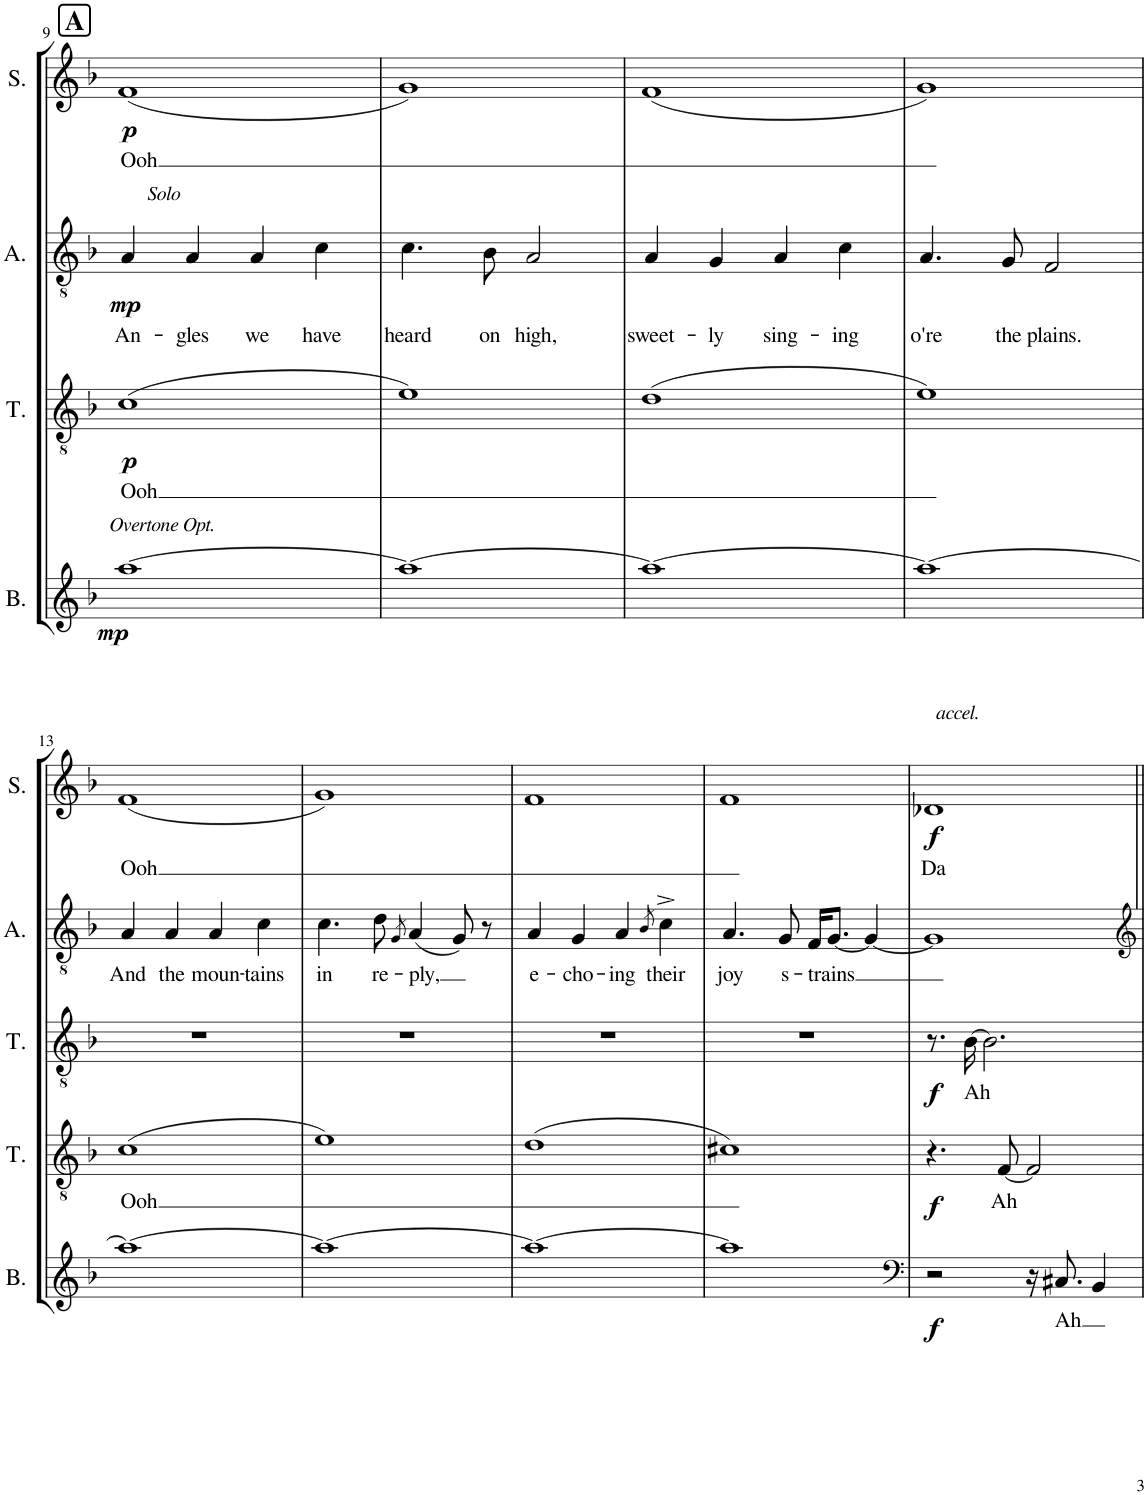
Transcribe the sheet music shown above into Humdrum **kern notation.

**kern	**kern	**text	**dynam	**kern	**text	**dynam	**kern	**text	**dynam	**kern	**text	**dynam	**kern	**text	**dynam
*part6	*part5	*part5	*part5	*part4	*part4	*part4	*part3	*part3	*part3	*part2	*part2	*part2	*part1	*part1	*part1
*staff6	*staff5	*staff5	*staff5	*staff4	*staff4	*staff4	*staff3	*staff3	*staff3	*staff2	*staff2	*staff2	*staff1	*staff1	*staff1
*I"Tubular Bells	*I"Bass	*	*	*I"Tenor	*	*	*I"Tenor	*	*	*I"Alto	*	*	*I"Soprano	*	*
*I'Tu. Be.	*I'B.	*	*	*I'T.	*	*	*I'T.	*	*	*I'A.	*	*	*I'S.	*	*
!!LO:PB:g=z
*clefG2	*clefG2	*	*	*clefGv2	*	*	*clefGv2	*	*	*clefGv2	*	*	*clefG2	*	*
*k[b-]	*k[b-]	*	*	*k[b-]	*	*	*k[b-]	*	*	*k[b-]	*	*	*k[b-]	*	*
*M4/4	*M4/4	*	*	*M4/4	*	*	*M4/4	*	*	*M4/4	*	*	*M4/4	*	*
!!LO:REH:place=s1:a:B:cj:fs=14:t=A
=9	=9	=9	=9	=9	=9	=9	=9	=9	=9	=9	=9	=9	=9	=9	=9
!	!	!	!	!	!	!	!	!	!	!LO:TX:a:i:t=Solo	!	!	!	!	!
!	!LO:TX:a:i:t=Overtone Opt.	!	!	!	!	!	!	!	!	!	!	!	!	!	!
!LO:TX:a:i:t=Overtone Opt.	!	!	!	!	!	!	!	!	!	!	!	!	!	!	!
!	!	!	!LO:DY:b	!	!LO:LY:b	!LO:DY:b	!	!	!	!	!LO:LY:b	!LO:DY:b	!	!LO:LY:b	!LO:DY:b
*tremolo	*	*	*	*	*	*	*	*	*	*	*	*	*	*	*
[32gg [32aaLLL	[1aa	.	mp	(1c	Ooh	p	1r	.	.	4A/	An-	mp	(1f	Ooh	p
32gg 32aa	.	.	.	.	.	.	.	.	.	.	.	.	.	.	.
32gg 32aa	.	.	.	.	.	.	.	.	.	.	.	.	.	.	.
32gg 32aa	.	.	.	.	.	.	.	.	.	.	.	.	.	.	.
32gg 32aa	.	.	.	.	.	.	.	.	.	.	.	.	.	.	.
32gg 32aa	.	.	.	.	.	.	.	.	.	.	.	.	.	.	.
32gg 32aa	.	.	.	.	.	.	.	.	.	.	.	.	.	.	.
32gg 32aa	.	.	.	.	.	.	.	.	.	.	.	.	.	.	.
!	!	!	!	!	!	!	!	!	!	!	!LO:LY:b	!	!	!	!
32gg 32aa	.	.	.	.	.	.	.	.	.	4A/	-gles	.	.	.	.
32gg 32aa	.	.	.	.	.	.	.	.	.	.	.	.	.	.	.
32gg 32aa	.	.	.	.	.	.	.	.	.	.	.	.	.	.	.
32gg 32aa	.	.	.	.	.	.	.	.	.	.	.	.	.	.	.
32gg 32aa	.	.	.	.	.	.	.	.	.	.	.	.	.	.	.
32gg 32aa	.	.	.	.	.	.	.	.	.	.	.	.	.	.	.
32gg 32aa	.	.	.	.	.	.	.	.	.	.	.	.	.	.	.
32gg 32aa	.	.	.	.	.	.	.	.	.	.	.	.	.	.	.
!	!	!	!	!	!	!	!	!	!	!	!LO:LY:b	!	!	!	!
32gg 32aa	.	.	.	.	.	.	.	.	.	4A/	we	.	.	.	.
32gg 32aa	.	.	.	.	.	.	.	.	.	.	.	.	.	.	.
32gg 32aa	.	.	.	.	.	.	.	.	.	.	.	.	.	.	.
32gg 32aa	.	.	.	.	.	.	.	.	.	.	.	.	.	.	.
32gg 32aa	.	.	.	.	.	.	.	.	.	.	.	.	.	.	.
32gg 32aa	.	.	.	.	.	.	.	.	.	.	.	.	.	.	.
32gg 32aa	.	.	.	.	.	.	.	.	.	.	.	.	.	.	.
32gg 32aa	.	.	.	.	.	.	.	.	.	.	.	.	.	.	.
!	!	!	!	!	!	!	!	!	!	!	!LO:LY:b	!	!	!	!
32gg 32aa	.	.	.	.	.	.	.	.	.	4c\	have	.	.	.	.
32gg 32aa	.	.	.	.	.	.	.	.	.	.	.	.	.	.	.
32gg 32aa	.	.	.	.	.	.	.	.	.	.	.	.	.	.	.
32gg 32aa	.	.	.	.	.	.	.	.	.	.	.	.	.	.	.
32gg 32aa	.	.	.	.	.	.	.	.	.	.	.	.	.	.	.
32gg 32aa	.	.	.	.	.	.	.	.	.	.	.	.	.	.	.
32gg 32aa	.	.	.	.	.	.	.	.	.	.	.	.	.	.	.
32gg 32aaJJJ	.	.	.	.	.	.	.	.	.	.	.	.	.	.	.
=10	=10	=10	=10	=10	=10	=10	=10	=10	=10	=10	=10	=10	=10	=10	=10
!	!	!	!	!	!	!	!	!	!	!	!LO:LY:b	!	!	!	!
32gg 32aaLLL	1aa_	.	.	1e)	.	.	1r	.	.	4.c\	heard	.	1g)	.	.
32gg 32aa	.	.	.	.	.	.	.	.	.	.	.	.	.	.	.
32gg 32aa	.	.	.	.	.	.	.	.	.	.	.	.	.	.	.
32gg 32aa	.	.	.	.	.	.	.	.	.	.	.	.	.	.	.
32gg 32aa	.	.	.	.	.	.	.	.	.	.	.	.	.	.	.
32gg 32aa	.	.	.	.	.	.	.	.	.	.	.	.	.	.	.
32gg 32aa	.	.	.	.	.	.	.	.	.	.	.	.	.	.	.
32gg 32aa	.	.	.	.	.	.	.	.	.	.	.	.	.	.	.
32gg 32aa	.	.	.	.	.	.	.	.	.	.	.	.	.	.	.
32gg 32aa	.	.	.	.	.	.	.	.	.	.	.	.	.	.	.
32gg 32aa	.	.	.	.	.	.	.	.	.	.	.	.	.	.	.
32gg 32aa	.	.	.	.	.	.	.	.	.	.	.	.	.	.	.
!	!	!	!	!	!	!	!	!	!	!	!LO:LY:b	!	!	!	!
32gg 32aa	.	.	.	.	.	.	.	.	.	8B-\	on	.	.	.	.
32gg 32aa	.	.	.	.	.	.	.	.	.	.	.	.	.	.	.
32gg 32aa	.	.	.	.	.	.	.	.	.	.	.	.	.	.	.
32gg 32aa	.	.	.	.	.	.	.	.	.	.	.	.	.	.	.
!	!	!	!	!	!	!	!	!	!	!	!LO:LY:b	!	!	!	!
32gg 32aa	.	.	.	.	.	.	.	.	.	2A/	high,	.	.	.	.
32gg 32aa	.	.	.	.	.	.	.	.	.	.	.	.	.	.	.
32gg 32aa	.	.	.	.	.	.	.	.	.	.	.	.	.	.	.
32gg 32aa	.	.	.	.	.	.	.	.	.	.	.	.	.	.	.
32gg 32aa	.	.	.	.	.	.	.	.	.	.	.	.	.	.	.
32gg 32aa	.	.	.	.	.	.	.	.	.	.	.	.	.	.	.
32gg 32aa	.	.	.	.	.	.	.	.	.	.	.	.	.	.	.
32gg 32aa	.	.	.	.	.	.	.	.	.	.	.	.	.	.	.
32gg 32aa	.	.	.	.	.	.	.	.	.	.	.	.	.	.	.
32gg 32aa	.	.	.	.	.	.	.	.	.	.	.	.	.	.	.
32gg 32aa	.	.	.	.	.	.	.	.	.	.	.	.	.	.	.
32gg 32aa	.	.	.	.	.	.	.	.	.	.	.	.	.	.	.
32gg 32aa	.	.	.	.	.	.	.	.	.	.	.	.	.	.	.
32gg 32aa	.	.	.	.	.	.	.	.	.	.	.	.	.	.	.
32gg 32aa	.	.	.	.	.	.	.	.	.	.	.	.	.	.	.
32gg 32aaJJJ	.	.	.	.	.	.	.	.	.	.	.	.	.	.	.
=11	=11	=11	=11	=11	=11	=11	=11	=11	=11	=11	=11	=11	=11	=11	=11
!	!	!	!	!	!	!	!	!	!	!	!LO:LY:b	!	!	!	!
32gg 32aaLLL	1aa_	.	.	(1d	.	.	1r	.	.	4A/	sweet-	.	(1f	.	.
32gg 32aa	.	.	.	.	.	.	.	.	.	.	.	.	.	.	.
32gg 32aa	.	.	.	.	.	.	.	.	.	.	.	.	.	.	.
32gg 32aa	.	.	.	.	.	.	.	.	.	.	.	.	.	.	.
32gg 32aa	.	.	.	.	.	.	.	.	.	.	.	.	.	.	.
32gg 32aa	.	.	.	.	.	.	.	.	.	.	.	.	.	.	.
32gg 32aa	.	.	.	.	.	.	.	.	.	.	.	.	.	.	.
32gg 32aa	.	.	.	.	.	.	.	.	.	.	.	.	.	.	.
!	!	!	!	!	!	!	!	!	!	!	!LO:LY:b	!	!	!	!
32gg 32aa	.	.	.	.	.	.	.	.	.	4G/	-ly	.	.	.	.
32gg 32aa	.	.	.	.	.	.	.	.	.	.	.	.	.	.	.
32gg 32aa	.	.	.	.	.	.	.	.	.	.	.	.	.	.	.
32gg 32aa	.	.	.	.	.	.	.	.	.	.	.	.	.	.	.
32gg 32aa	.	.	.	.	.	.	.	.	.	.	.	.	.	.	.
32gg 32aa	.	.	.	.	.	.	.	.	.	.	.	.	.	.	.
32gg 32aa	.	.	.	.	.	.	.	.	.	.	.	.	.	.	.
32gg 32aa	.	.	.	.	.	.	.	.	.	.	.	.	.	.	.
!	!	!	!	!	!	!	!	!	!	!	!LO:LY:b	!	!	!	!
32gg 32aa	.	.	.	.	.	.	.	.	.	4A/	sing-	.	.	.	.
32gg 32aa	.	.	.	.	.	.	.	.	.	.	.	.	.	.	.
32gg 32aa	.	.	.	.	.	.	.	.	.	.	.	.	.	.	.
32gg 32aa	.	.	.	.	.	.	.	.	.	.	.	.	.	.	.
32gg 32aa	.	.	.	.	.	.	.	.	.	.	.	.	.	.	.
32gg 32aa	.	.	.	.	.	.	.	.	.	.	.	.	.	.	.
32gg 32aa	.	.	.	.	.	.	.	.	.	.	.	.	.	.	.
32gg 32aa	.	.	.	.	.	.	.	.	.	.	.	.	.	.	.
!	!	!	!	!	!	!	!	!	!	!	!LO:LY:b	!	!	!	!
32gg 32aa	.	.	.	.	.	.	.	.	.	4c\	-ing	.	.	.	.
32gg 32aa	.	.	.	.	.	.	.	.	.	.	.	.	.	.	.
32gg 32aa	.	.	.	.	.	.	.	.	.	.	.	.	.	.	.
32gg 32aa	.	.	.	.	.	.	.	.	.	.	.	.	.	.	.
32gg 32aa	.	.	.	.	.	.	.	.	.	.	.	.	.	.	.
32gg 32aa	.	.	.	.	.	.	.	.	.	.	.	.	.	.	.
32gg 32aa	.	.	.	.	.	.	.	.	.	.	.	.	.	.	.
32gg 32aaJJJ	.	.	.	.	.	.	.	.	.	.	.	.	.	.	.
=12	=12	=12	=12	=12	=12	=12	=12	=12	=12	=12	=12	=12	=12	=12	=12
!	!	!	!	!	!	!	!	!	!	!	!LO:LY:b	!	!	!	!
32gg 32aaLLL	1aa_	.	.	1e)	.	.	1r	.	.	4.A/	o're	.	1g)	.	.
32gg 32aa	.	.	.	.	.	.	.	.	.	.	.	.	.	.	.
32gg 32aa	.	.	.	.	.	.	.	.	.	.	.	.	.	.	.
32gg 32aa	.	.	.	.	.	.	.	.	.	.	.	.	.	.	.
32gg 32aa	.	.	.	.	.	.	.	.	.	.	.	.	.	.	.
32gg 32aa	.	.	.	.	.	.	.	.	.	.	.	.	.	.	.
32gg 32aa	.	.	.	.	.	.	.	.	.	.	.	.	.	.	.
32gg 32aa	.	.	.	.	.	.	.	.	.	.	.	.	.	.	.
32gg 32aa	.	.	.	.	.	.	.	.	.	.	.	.	.	.	.
32gg 32aa	.	.	.	.	.	.	.	.	.	.	.	.	.	.	.
32gg 32aa	.	.	.	.	.	.	.	.	.	.	.	.	.	.	.
32gg 32aa	.	.	.	.	.	.	.	.	.	.	.	.	.	.	.
!	!	!	!	!	!	!	!	!	!	!	!LO:LY:b	!	!	!	!
32gg 32aa	.	.	.	.	.	.	.	.	.	8G/	the	.	.	.	.
32gg 32aa	.	.	.	.	.	.	.	.	.	.	.	.	.	.	.
32gg 32aa	.	.	.	.	.	.	.	.	.	.	.	.	.	.	.
32gg 32aa	.	.	.	.	.	.	.	.	.	.	.	.	.	.	.
!	!	!	!	!	!	!	!	!	!	!	!LO:LY:b	!	!	!	!
32gg 32aa	.	.	.	.	.	.	.	.	.	2F/	plains.	.	.	.	.
32gg 32aa	.	.	.	.	.	.	.	.	.	.	.	.	.	.	.
32gg 32aa	.	.	.	.	.	.	.	.	.	.	.	.	.	.	.
32gg 32aa	.	.	.	.	.	.	.	.	.	.	.	.	.	.	.
32gg 32aa	.	.	.	.	.	.	.	.	.	.	.	.	.	.	.
32gg 32aa	.	.	.	.	.	.	.	.	.	.	.	.	.	.	.
32gg 32aa	.	.	.	.	.	.	.	.	.	.	.	.	.	.	.
32gg 32aa	.	.	.	.	.	.	.	.	.	.	.	.	.	.	.
32gg 32aa	.	.	.	.	.	.	.	.	.	.	.	.	.	.	.
32gg 32aa	.	.	.	.	.	.	.	.	.	.	.	.	.	.	.
32gg 32aa	.	.	.	.	.	.	.	.	.	.	.	.	.	.	.
32gg 32aa	.	.	.	.	.	.	.	.	.	.	.	.	.	.	.
32gg 32aa	.	.	.	.	.	.	.	.	.	.	.	.	.	.	.
32gg 32aa	.	.	.	.	.	.	.	.	.	.	.	.	.	.	.
32gg 32aa	.	.	.	.	.	.	.	.	.	.	.	.	.	.	.
32gg 32aaJJJ	.	.	.	.	.	.	.	.	.	.	.	.	.	.	.
!!LO:LB:g=z
=13	=13	=13	=13	=13	=13	=13	=13	=13	=13	=13	=13	=13	=13	=13	=13
!	!	!	!	!	!LO:LY:b	!	!	!	!	!	!LO:LY:b	!	!	!LO:LY:b	!
32gg 32aaLLL	1aa_	.	.	(1c	Ooh	.	1r	.	.	4A/	And	.	(1f	Ooh	.
32gg 32aa	.	.	.	.	.	.	.	.	.	.	.	.	.	.	.
32gg 32aa	.	.	.	.	.	.	.	.	.	.	.	.	.	.	.
32gg 32aa	.	.	.	.	.	.	.	.	.	.	.	.	.	.	.
32gg 32aa	.	.	.	.	.	.	.	.	.	.	.	.	.	.	.
32gg 32aa	.	.	.	.	.	.	.	.	.	.	.	.	.	.	.
32gg 32aa	.	.	.	.	.	.	.	.	.	.	.	.	.	.	.
32gg 32aa	.	.	.	.	.	.	.	.	.	.	.	.	.	.	.
!	!	!	!	!	!	!	!	!	!	!	!LO:LY:b	!	!	!	!
32gg 32aa	.	.	.	.	.	.	.	.	.	4A/	the	.	.	.	.
32gg 32aa	.	.	.	.	.	.	.	.	.	.	.	.	.	.	.
32gg 32aa	.	.	.	.	.	.	.	.	.	.	.	.	.	.	.
32gg 32aa	.	.	.	.	.	.	.	.	.	.	.	.	.	.	.
32gg 32aa	.	.	.	.	.	.	.	.	.	.	.	.	.	.	.
32gg 32aa	.	.	.	.	.	.	.	.	.	.	.	.	.	.	.
32gg 32aa	.	.	.	.	.	.	.	.	.	.	.	.	.	.	.
32gg 32aa	.	.	.	.	.	.	.	.	.	.	.	.	.	.	.
!	!	!	!	!	!	!	!	!	!	!	!LO:LY:b	!	!	!	!
32gg 32aa	.	.	.	.	.	.	.	.	.	4A/	moun-	.	.	.	.
32gg 32aa	.	.	.	.	.	.	.	.	.	.	.	.	.	.	.
32gg 32aa	.	.	.	.	.	.	.	.	.	.	.	.	.	.	.
32gg 32aa	.	.	.	.	.	.	.	.	.	.	.	.	.	.	.
32gg 32aa	.	.	.	.	.	.	.	.	.	.	.	.	.	.	.
32gg 32aa	.	.	.	.	.	.	.	.	.	.	.	.	.	.	.
32gg 32aa	.	.	.	.	.	.	.	.	.	.	.	.	.	.	.
32gg 32aa	.	.	.	.	.	.	.	.	.	.	.	.	.	.	.
!	!	!	!	!	!	!	!	!	!	!	!LO:LY:b	!	!	!	!
32gg 32aa	.	.	.	.	.	.	.	.	.	4c\	-tains	.	.	.	.
32gg 32aa	.	.	.	.	.	.	.	.	.	.	.	.	.	.	.
32gg 32aa	.	.	.	.	.	.	.	.	.	.	.	.	.	.	.
32gg 32aa	.	.	.	.	.	.	.	.	.	.	.	.	.	.	.
32gg 32aa	.	.	.	.	.	.	.	.	.	.	.	.	.	.	.
32gg 32aa	.	.	.	.	.	.	.	.	.	.	.	.	.	.	.
32gg 32aa	.	.	.	.	.	.	.	.	.	.	.	.	.	.	.
32gg 32aaJJJ	.	.	.	.	.	.	.	.	.	.	.	.	.	.	.
=14	=14	=14	=14	=14	=14	=14	=14	=14	=14	=14	=14	=14	=14	=14	=14
!	!	!	!	!	!	!	!	!	!	!	!LO:LY:b	!	!	!	!
32gg 32aaLLL	1aa_	.	.	1e)	.	.	1r	.	.	4.c\	in	.	1g)	.	.
32gg 32aa	.	.	.	.	.	.	.	.	.	.	.	.	.	.	.
32gg 32aa	.	.	.	.	.	.	.	.	.	.	.	.	.	.	.
32gg 32aa	.	.	.	.	.	.	.	.	.	.	.	.	.	.	.
32gg 32aa	.	.	.	.	.	.	.	.	.	.	.	.	.	.	.
32gg 32aa	.	.	.	.	.	.	.	.	.	.	.	.	.	.	.
32gg 32aa	.	.	.	.	.	.	.	.	.	.	.	.	.	.	.
32gg 32aa	.	.	.	.	.	.	.	.	.	.	.	.	.	.	.
32gg 32aa	.	.	.	.	.	.	.	.	.	.	.	.	.	.	.
32gg 32aa	.	.	.	.	.	.	.	.	.	.	.	.	.	.	.
32gg 32aa	.	.	.	.	.	.	.	.	.	.	.	.	.	.	.
32gg 32aa	.	.	.	.	.	.	.	.	.	.	.	.	.	.	.
!	!	!	!	!	!	!	!	!	!	!	!LO:LY:b	!	!	!	!
32gg 32aa	.	.	.	.	.	.	.	.	.	8d\	re-	.	.	.	.
32gg 32aa	.	.	.	.	.	.	.	.	.	.	.	.	.	.	.
32gg 32aa	.	.	.	.	.	.	.	.	.	.	.	.	.	.	.
32gg 32aa	.	.	.	.	.	.	.	.	.	.	.	.	.	.	.
.	.	.	.	.	.	.	.	.	.	8qG/	.	.	.	.	.
!	!	!	!	!	!	!	!	!	!	!	!LO:LY:b	!	!	!	!
32gg 32aa	.	.	.	.	.	.	.	.	.	(4A/	-ply,	.	.	.	.
32gg 32aa	.	.	.	.	.	.	.	.	.	.	.	.	.	.	.
32gg 32aa	.	.	.	.	.	.	.	.	.	.	.	.	.	.	.
32gg 32aa	.	.	.	.	.	.	.	.	.	.	.	.	.	.	.
32gg 32aa	.	.	.	.	.	.	.	.	.	.	.	.	.	.	.
32gg 32aa	.	.	.	.	.	.	.	.	.	.	.	.	.	.	.
32gg 32aa	.	.	.	.	.	.	.	.	.	.	.	.	.	.	.
32gg 32aa	.	.	.	.	.	.	.	.	.	.	.	.	.	.	.
32gg 32aa	.	.	.	.	.	.	.	.	.	8G/)	.	.	.	.	.
32gg 32aa	.	.	.	.	.	.	.	.	.	.	.	.	.	.	.
32gg 32aa	.	.	.	.	.	.	.	.	.	.	.	.	.	.	.
32gg 32aa	.	.	.	.	.	.	.	.	.	.	.	.	.	.	.
32gg 32aa	.	.	.	.	.	.	.	.	.	8r	.	.	.	.	.
32gg 32aa	.	.	.	.	.	.	.	.	.	.	.	.	.	.	.
32gg 32aa	.	.	.	.	.	.	.	.	.	.	.	.	.	.	.
32gg 32aaJJJ	.	.	.	.	.	.	.	.	.	.	.	.	.	.	.
=15	=15	=15	=15	=15	=15	=15	=15	=15	=15	=15	=15	=15	=15	=15	=15
!	!	!	!	!	!	!	!	!	!	!	!LO:LY:b	!	!	!	!
32gg 32aaLLL	1aa_	.	.	(1d	.	.	1r	.	.	4A/	e-	.	1f	.	.
32gg 32aa	.	.	.	.	.	.	.	.	.	.	.	.	.	.	.
32gg 32aa	.	.	.	.	.	.	.	.	.	.	.	.	.	.	.
32gg 32aa	.	.	.	.	.	.	.	.	.	.	.	.	.	.	.
32gg 32aa	.	.	.	.	.	.	.	.	.	.	.	.	.	.	.
32gg 32aa	.	.	.	.	.	.	.	.	.	.	.	.	.	.	.
32gg 32aa	.	.	.	.	.	.	.	.	.	.	.	.	.	.	.
32gg 32aa	.	.	.	.	.	.	.	.	.	.	.	.	.	.	.
!	!	!	!	!	!	!	!	!	!	!	!LO:LY:b	!	!	!	!
32gg 32aa	.	.	.	.	.	.	.	.	.	4G/	-cho-	.	.	.	.
32gg 32aa	.	.	.	.	.	.	.	.	.	.	.	.	.	.	.
32gg 32aa	.	.	.	.	.	.	.	.	.	.	.	.	.	.	.
32gg 32aa	.	.	.	.	.	.	.	.	.	.	.	.	.	.	.
32gg 32aa	.	.	.	.	.	.	.	.	.	.	.	.	.	.	.
32gg 32aa	.	.	.	.	.	.	.	.	.	.	.	.	.	.	.
32gg 32aa	.	.	.	.	.	.	.	.	.	.	.	.	.	.	.
32gg 32aa	.	.	.	.	.	.	.	.	.	.	.	.	.	.	.
!	!	!	!	!	!	!	!	!	!	!	!LO:LY:b	!	!	!	!
32gg 32aa	.	.	.	.	.	.	.	.	.	4A/	-ing	.	.	.	.
32gg 32aa	.	.	.	.	.	.	.	.	.	.	.	.	.	.	.
32gg 32aa	.	.	.	.	.	.	.	.	.	.	.	.	.	.	.
32gg 32aa	.	.	.	.	.	.	.	.	.	.	.	.	.	.	.
32gg 32aa	.	.	.	.	.	.	.	.	.	.	.	.	.	.	.
32gg 32aa	.	.	.	.	.	.	.	.	.	.	.	.	.	.	.
32gg 32aa	.	.	.	.	.	.	.	.	.	.	.	.	.	.	.
32gg 32aa	.	.	.	.	.	.	.	.	.	.	.	.	.	.	.
.	.	.	.	.	.	.	.	.	.	8qB-/	.	.	.	.	.
!	!	!	!	!	!	!	!	!	!	!	!LO:LY:b	!	!	!	!
32gg 32aa	.	.	.	.	.	.	.	.	.	4c^\	their	.	.	.	.
32gg 32aa	.	.	.	.	.	.	.	.	.	.	.	.	.	.	.
32gg 32aa	.	.	.	.	.	.	.	.	.	.	.	.	.	.	.
32gg 32aa	.	.	.	.	.	.	.	.	.	.	.	.	.	.	.
32gg 32aa	.	.	.	.	.	.	.	.	.	.	.	.	.	.	.
32gg 32aa	.	.	.	.	.	.	.	.	.	.	.	.	.	.	.
32gg 32aa	.	.	.	.	.	.	.	.	.	.	.	.	.	.	.
32gg 32aaJJJ	.	.	.	.	.	.	.	.	.	.	.	.	.	.	.
=16	=16	=16	=16	=16	=16	=16	=16	=16	=16	=16	=16	=16	=16	=16	=16
!	!	!	!	!	!	!	!	!	!	!	!LO:LY:b	!	!	!	!
32gg] 32aa]LLL	1aa]	.	.	1c#X)	.	.	1r	.	.	4.A/	joy	.	1f	.	.
32gg 32aa	.	.	.	.	.	.	.	.	.	.	.	.	.	.	.
32gg 32aa	.	.	.	.	.	.	.	.	.	.	.	.	.	.	.
32gg 32aa	.	.	.	.	.	.	.	.	.	.	.	.	.	.	.
32gg 32aa	.	.	.	.	.	.	.	.	.	.	.	.	.	.	.
32gg 32aa	.	.	.	.	.	.	.	.	.	.	.	.	.	.	.
32gg 32aa	.	.	.	.	.	.	.	.	.	.	.	.	.	.	.
32gg 32aa	.	.	.	.	.	.	.	.	.	.	.	.	.	.	.
32gg 32aa	.	.	.	.	.	.	.	.	.	.	.	.	.	.	.
32gg 32aa	.	.	.	.	.	.	.	.	.	.	.	.	.	.	.
32gg 32aa	.	.	.	.	.	.	.	.	.	.	.	.	.	.	.
32gg 32aa	.	.	.	.	.	.	.	.	.	.	.	.	.	.	.
!	!	!	!	!	!	!	!	!	!	!	!LO:LY:b	!	!	!	!
32gg 32aa	.	.	.	.	.	.	.	.	.	8G/	s-	.	.	.	.
32gg 32aa	.	.	.	.	.	.	.	.	.	.	.	.	.	.	.
32gg 32aa	.	.	.	.	.	.	.	.	.	.	.	.	.	.	.
32gg 32aa	.	.	.	.	.	.	.	.	.	.	.	.	.	.	.
!	!	!	!	!	!	!	!	!	!	!	!LO:LY:b	!	!	!	!
32gg 32aa	.	.	.	.	.	.	.	.	.	16F/KL	-trains	.	.	.	.
32gg 32aa	.	.	.	.	.	.	.	.	.	.	.	.	.	.	.
32gg 32aa	.	.	.	.	.	.	.	.	.	[8.G/J	.	.	.	.	.
32gg 32aa	.	.	.	.	.	.	.	.	.	.	.	.	.	.	.
32gg 32aa	.	.	.	.	.	.	.	.	.	.	.	.	.	.	.
32gg 32aa	.	.	.	.	.	.	.	.	.	.	.	.	.	.	.
32gg 32aa	.	.	.	.	.	.	.	.	.	.	.	.	.	.	.
32gg 32aa	.	.	.	.	.	.	.	.	.	.	.	.	.	.	.
32gg 32aa	.	.	.	.	.	.	.	.	.	4G/_	.	.	.	.	.
32gg 32aa	.	.	.	.	.	.	.	.	.	.	.	.	.	.	.
32gg 32aa	.	.	.	.	.	.	.	.	.	.	.	.	.	.	.
32gg 32aa	.	.	.	.	.	.	.	.	.	.	.	.	.	.	.
32gg 32aa	.	.	.	.	.	.	.	.	.	.	.	.	.	.	.
32gg 32aa	.	.	.	.	.	.	.	.	.	.	.	.	.	.	.
32gg 32aa	.	.	.	.	.	.	.	.	.	.	.	.	.	.	.
32gg 32aaJJJ	.	.	.	.	.	.	.	.	.	.	.	.	.	.	.
*Xtremolo	*	*	*	*	*	*	*	*	*	*	*	*	*	*	*
=17	=17	=17	=17	=17	=17	=17	=17	=17	=17	=17	=17	=17	=17	=17	=17
*	*clefF4	*	*	*	*	*	*	*	*	*	*	*	*	*	*
!	!	!	!	!	!	!	!	!	!	!	!	!	!LO:TX:a:i:t=accel.	!	!
!	!	!	!LO:DY:b	!	!	!LO:DY:b	!	!	!LO:DY:b	!	!	!	!	!LO:LY:b	!LO:DY:b
1r	2r	.	f	4.r	.	f	8.r	.	f	1G]	.	.	1d-X	Da	f
!	!	!	!	!	!	!	!	!LO:LY:b	!	!	!	!	!	!	!
.	.	.	.	.	.	.	[16B-\	Ah	.	.	.	.	.	.	.
.	.	.	.	.	.	.	2.B-\]	.	.	.	.	.	.	.	.
!	!	!	!	!	!LO:LY:b	!	!	!	!	!	!	!	!	!	!
.	.	.	.	[8F/	Ah	.	.	.	.	.	.	.	.	.	.
.	16r	.	.	2F/]	.	.	.	.	.	.	.	.	.	.	.
!	!	!LO:LY:b	!	!	!	!	!	!	!	!	!	!	!	!	!
.	8.C#X/	Ah	.	.	.	.	.	.	.	.	.	.	.	.	.
.	4BB-/	.	.	.	.	.	.	.	.	.	.	.	.	.	.
=||	=||	=||	=||	=||	=||	=||	=||	=||	=||	=||	=||	=||	=||	=||	=||
*-	*-	*-	*-	*-	*-	*-	*-	*-	*-	*-	*-	*-	*-	*-	*-
